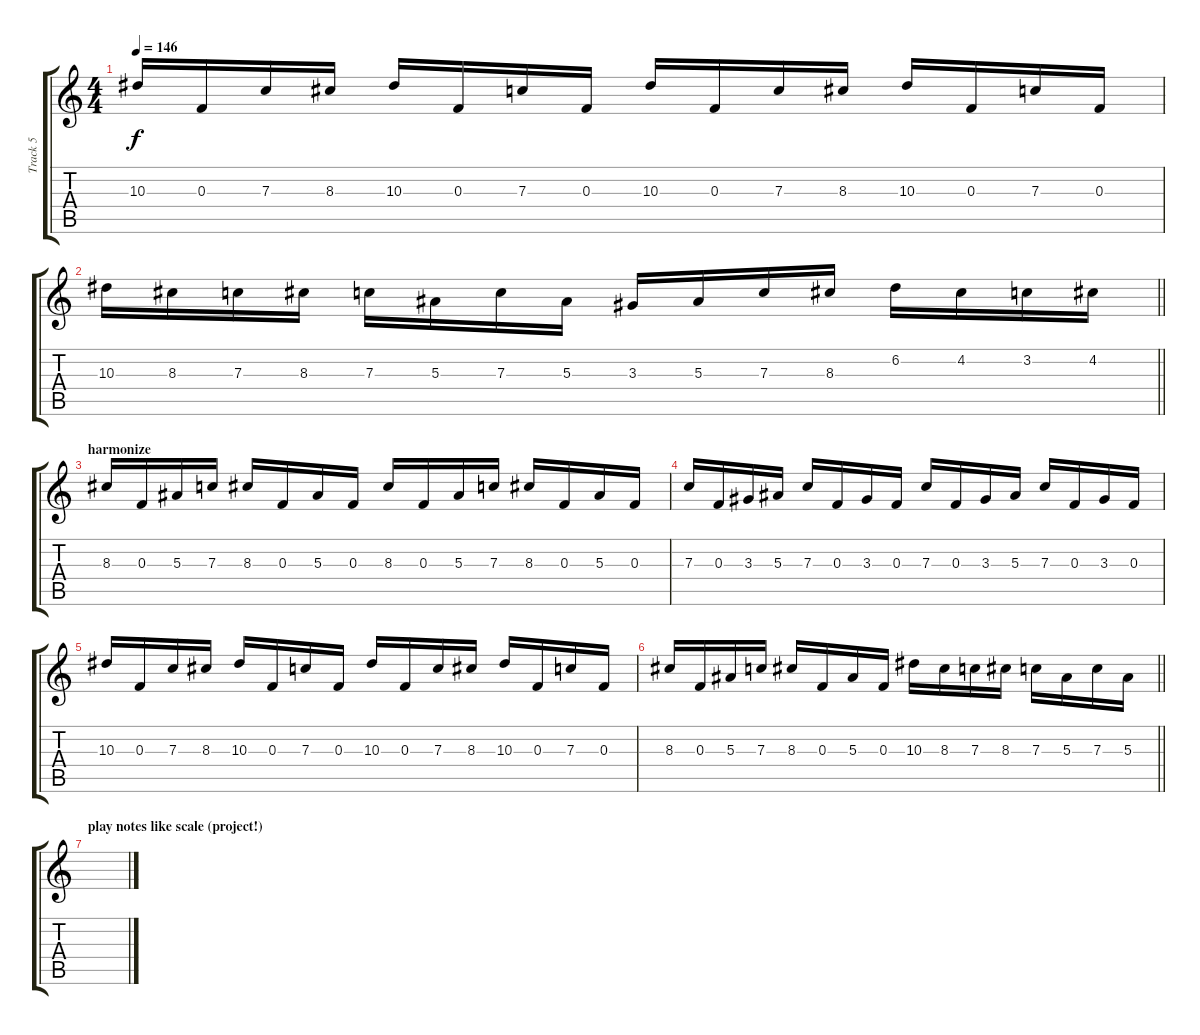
\track ("Track 5" "Track 5") {instrument distortionguitar bank 255}
\staff {score tabs}
\tuning (D4 A3 F3 C3 G2 C2) {hide}
\ts (4 4)
\tempo 146
\clef g2
\ks c
10.3.16{dy f} 0.3.16 7.3.16 8.3.16 10.3.16 0.3.16 7.3.16 0.3.16 10.3.16 0.3.16 7.3.16 8.3.16 10.3.16 0.3.16 7.3.16 0.3.16 |
\barLineRight lightlight
10.3.16 8.3.16 7.3.16 8.3.16 7.3.16 5.3.16 7.3.16 5.3.16 3.3.16 5.3.16 7.3.16 8.3.16 6.2.16 4.2.16 3.2.16 4.2.16 |
\section ("" "harmonize")
8.3.16 0.3.16 5.3.16 7.3.16 8.3.16 0.3.16 5.3.16 0.3.16 8.3.16 0.3.16 5.3.16 7.3.16 8.3.16 0.3.16 5.3.16 0.3.16 |
7.3.16 0.3.16 3.3.16 5.3.16 7.3.16 0.3.16 3.3.16 0.3.16 7.3.16 0.3.16 3.3.16 5.3.16 7.3.16 0.3.16 3.3.16 0.3.16 |
10.3.16 0.3.16 7.3.16 8.3.16 10.3.16 0.3.16 7.3.16 0.3.16 10.3.16 0.3.16 7.3.16 8.3.16 10.3.16 0.3.16 7.3.16 0.3.16 |
\barLineRight lightlight
8.3.16 0.3.16 5.3.16 7.3.16 8.3.16 0.3.16 5.3.16 0.3.16 10.3.16 8.3.16 7.3.16 8.3.16 7.3.16 5.3.16 7.3.16 5.3.16 |
\section ("" "play notes like scale (project!)")
